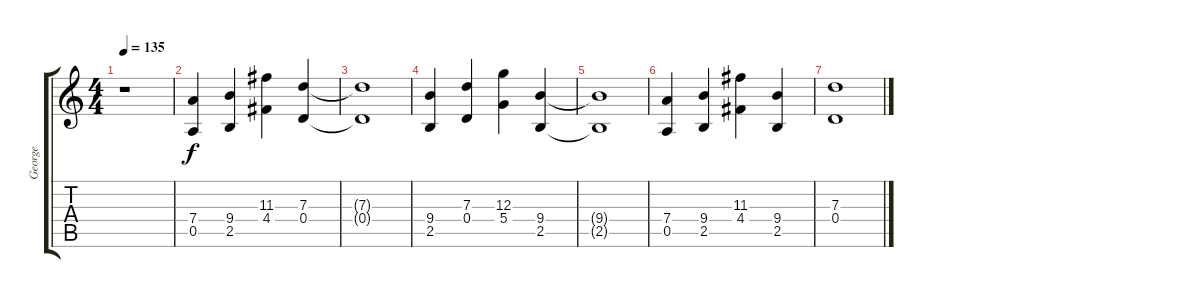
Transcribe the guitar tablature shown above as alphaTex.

\track ("George" "George") {instrument acousticguitarsteel}
\staff {score tabs}
\tuning (E4 B3 G3 D3 A2 E2) {hide}
\ts (4 4)
\tempo 135
\clef g2
\ks c
r.1{dy f} |
(7.4 0.5).4{volume 10 instrument acousticguitarsteel} (9.4 2.5).4 (11.3 4.4).4 (7.3 0.4).4 |
(7.3{t} 0.4{t}).1 |
(9.4 2.5).4{volume 8} (7.3 0.4).4 (12.3 5.4).4 (9.4 2.5).4 |
(9.4{t} 2.5{t}).1 |
(7.4 0.5).4{volume 6} (9.4 2.5).4 (11.3 4.4).4 (9.4 2.5).4 |
(7.3 0.4).1{volume 5}
